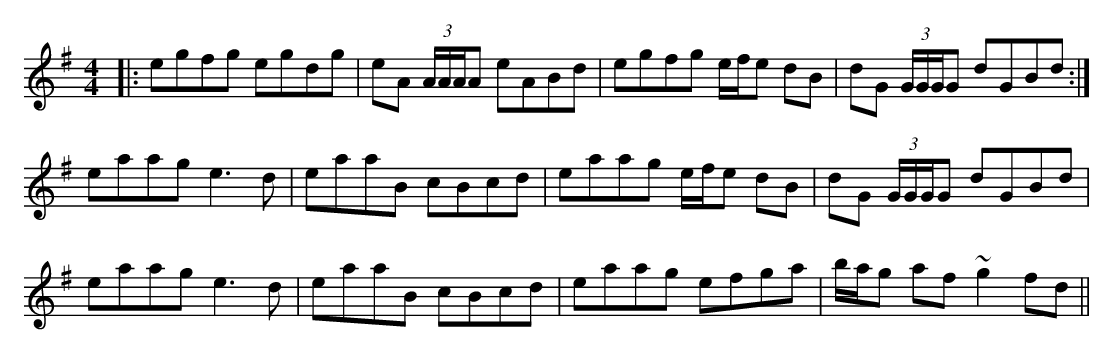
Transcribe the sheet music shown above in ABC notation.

X:1
M:4/4
K:Ador
|:egfg egdg|eA (3A/A/A/A eABd|egfg e/f/e dB|dG (3G/G/G/G dGBd:|
eaag e3d|eaaB cBcd|eaag e/f/e dB|dG (3G/G/G/G dGBd|
eaag e3d|eaaB cBcd|eaag efga|b/a/g af ~g2 fd||
